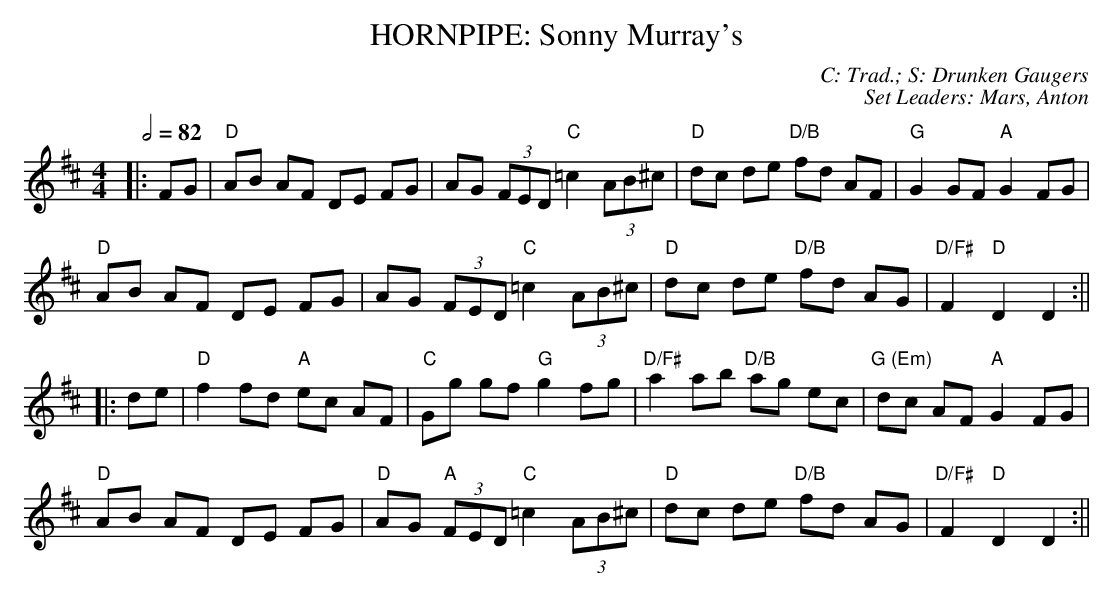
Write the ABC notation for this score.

X:1
T: HORNPIPE: Sonny Murray's
C: C: Trad.; S: Drunken Gaugers
C: Set Leaders: Mars, Anton
M: 4/4
L: 1/8
Q: 1/2=82
K: Dmaj
|:FG|"D"AB AF DE FG|AG (3FED "C"=c2 (3AB^c|"D"dc de "D/B"fd AF|"G"G2 GF "A"G2 FG|
"D"AB AF DE FG|AG (3FED "C"=c2 (3AB^c|"D"dc de "D/B"fd AG|"D/F#"F2 "D"D2 D2:||
|:de|"D"f2 fd "A"ec AF|"C"Gg gf "G"g2 fg|"D/F#"a2 ab "D/B"ag ec|"G (Em)"dc AF "A"G2 FG|
"D"AB AF DE FG|"D"AG "A"(3FED "C"=c2 (3AB^c|"D"dc de "D/B"fd AG|"D/F#"F2 "D"D2 D2:||
